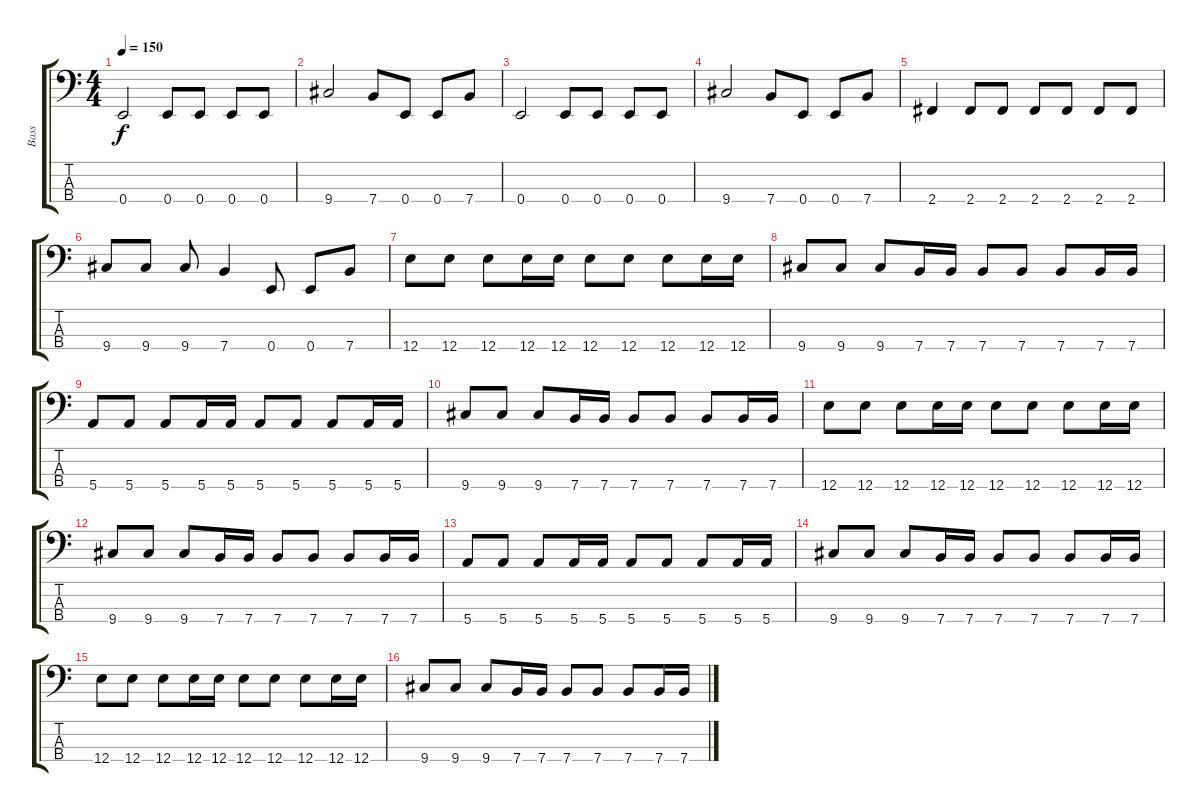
\track ("Bass" "Bass") {instrument electricbasspick}
\staff {score tabs}
\tuning (G2 D2 A1 E1) {hide}
\ts (4 4)
\tempo 150
\clef f4
\ks c
0.4.2{dy f} 0.4.8 0.4.8 0.4.8 0.4.8 |
9.4.2 7.4.8 0.4.8 0.4.8 7.4.8 |
0.4.2 0.4.8 0.4.8 0.4.8 0.4.8 |
9.4.2 7.4.8 0.4.8 0.4.8 7.4.8 |
2.4.4 2.4.8 2.4.8 2.4.8 2.4.8 2.4.8 2.4.8 |
9.4.8 9.4.8 9.4.8 7.4.4 0.4.8 0.4.8 7.4.8 |
12.4.8 12.4.8 12.4.8 12.4.16 12.4.16 12.4.8 12.4.8 12.4.8 12.4.16 12.4.16 |
9.4.8 9.4.8 9.4.8 7.4.16 7.4.16 7.4.8 7.4.8 7.4.8 7.4.16 7.4.16 |
5.4.8 5.4.8 5.4.8 5.4.16 5.4.16 5.4.8 5.4.8 5.4.8 5.4.16 5.4.16 |
9.4.8 9.4.8 9.4.8 7.4.16 7.4.16 7.4.8 7.4.8 7.4.8 7.4.16 7.4.16 |
12.4.8 12.4.8 12.4.8 12.4.16 12.4.16 12.4.8 12.4.8 12.4.8 12.4.16 12.4.16 |
9.4.8 9.4.8 9.4.8 7.4.16 7.4.16 7.4.8 7.4.8 7.4.8 7.4.16 7.4.16 |
5.4.8 5.4.8 5.4.8 5.4.16 5.4.16 5.4.8 5.4.8 5.4.8 5.4.16 5.4.16 |
9.4.8 9.4.8 9.4.8 7.4.16 7.4.16 7.4.8 7.4.8 7.4.8 7.4.16 7.4.16 |
12.4.8 12.4.8 12.4.8 12.4.16 12.4.16 12.4.8 12.4.8 12.4.8 12.4.16 12.4.16 |
9.4.8 9.4.8 9.4.8 7.4.16 7.4.16 7.4.8 7.4.8 7.4.8 7.4.16 7.4.16
